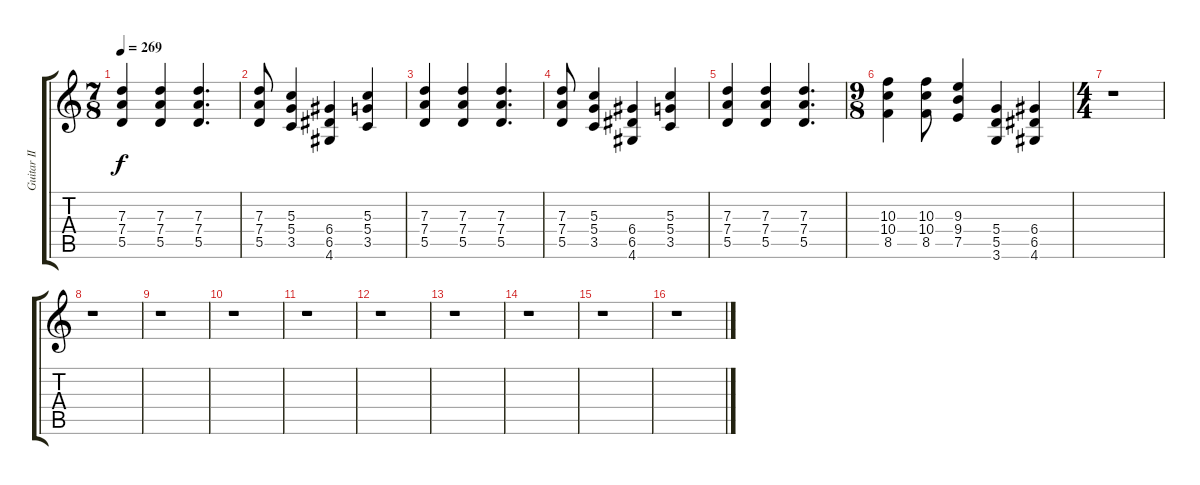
\track ("Guitar II" "Guitar II") {instrument distortionguitar}
\staff {score tabs}
\tuning (E4 B3 G3 D3 A2 E2) {hide}
\ts (7 8)
\tempo 269
\clef g2
\ks c
(7.3 7.4 5.5).4{dy f} (7.3 7.4 5.5).4 (7.3 7.4 5.5).4{d} |
(7.3 7.4 5.5).8 (5.3 5.4 3.5).4 (6.4 6.5 4.6).4 (5.3 5.4 3.5).4 |
(7.3 7.4 5.5).4 (7.3 7.4 5.5).4 (7.3 7.4 5.5).4{d} |
(7.3 7.4 5.5).8 (5.3 5.4 3.5).4 (6.4 6.5 4.6).4 (5.3 5.4 3.5).4 |
(7.3 7.4 5.5).4 (7.3 7.4 5.5).4 (7.3 7.4 5.5).4{d} |
\ts (9 8)
(10.3 10.4 8.5).4 (10.3 10.4 8.5).8 (9.3 9.4 7.5).4 (5.4 5.5 3.6).4 (6.4 6.5 4.6).4 |
\ts (4 4)
r.1 |
r.1 |
r.1 |
r.1 |
r.1 |
r.1 |
r.1 |
r.1 |
r.1 |
r.1
